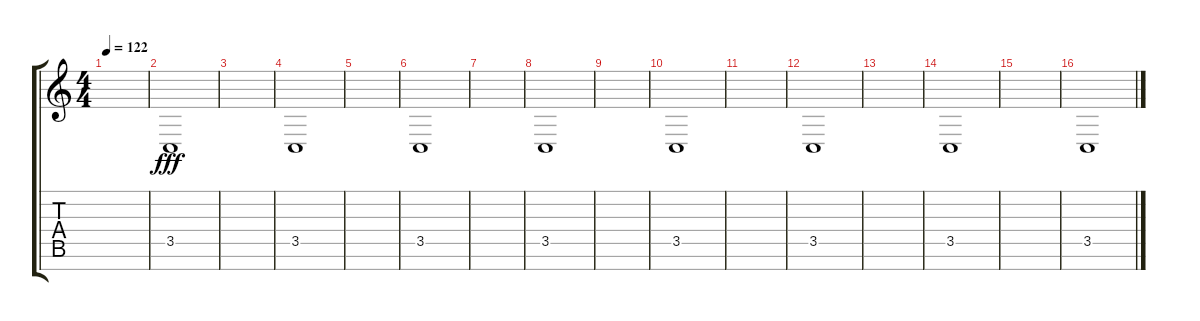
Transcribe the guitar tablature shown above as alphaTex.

\track "" {mute instrument fx3crystal}
\staff {score tabs}
\tuning (E4 B3 G3 D3 A2 E2 B1) {hide}
\ts (4 4)
\tempo 122
\clef g2
\ks c
|
3.5.1{dy fff} |
|
3.5.1 |
|
3.5.1 |
|
3.5.1 |
|
3.5.1 |
|
3.5.1 |
|
3.5.1 |
|
3.5.1
